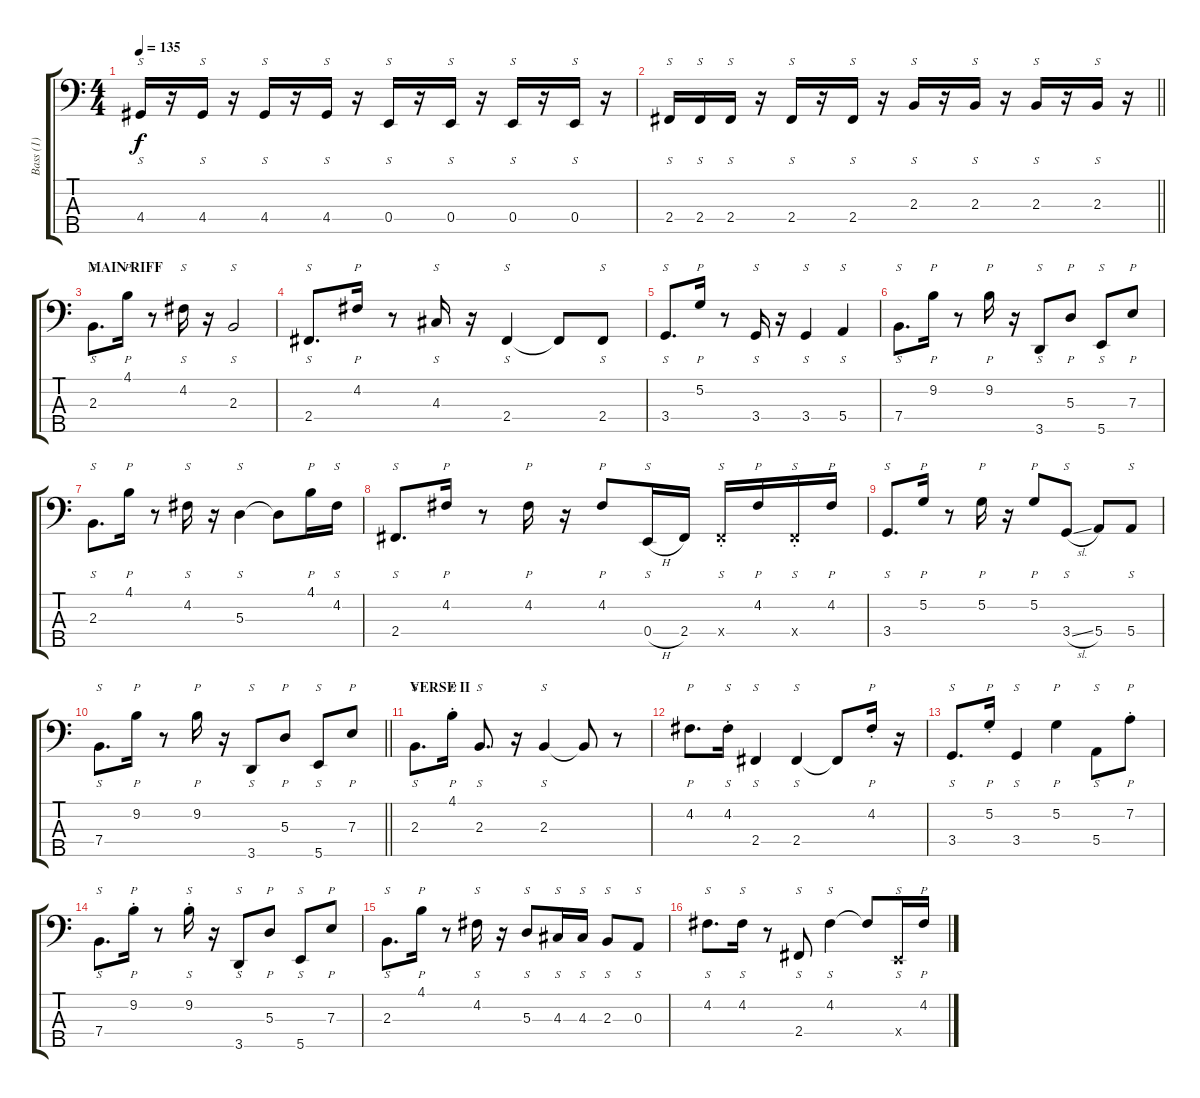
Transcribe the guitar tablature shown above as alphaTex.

\track ("Bass (1)" "Bass (1)") {instrument slapbass2}
\staff {score tabs}
\tuning (G2 D2 A1 E1 B0) {hide}
\ts (4 4)
\tempo 135
\clef f4
\ks c
4.4.16{s dy f} r.16 4.4.16{s} r.16 4.4.16{s} r.16 4.4.16{s} r.16 0.4.16{s} r.16 0.4.16{s} r.16 0.4.16{s} r.16 0.4.16{s} r.16 |
\barLineRight lightlight
2.4.16{s} 2.4.16{s} 2.4.16{s} r.16 2.4.16{s} r.16 2.4.16{s} r.16 2.3.16{s} r.16 2.3.16{s} r.16 2.3.16{s} r.16 2.3.16{s} r.16 |
\section ("" "MAIN RIFF")
2.3.8{s d} 4.1.16{p} r.8 4.2.16{s} r.16 2.3.2{s} |
2.4.8{s d} 4.2.16{p} r.8 4.3.16{s} r.16 2.4.4{s} 2.4{t}.8 2.4.8{s} |
3.4.8{s d} 5.2.16{p} r.8 3.4.16{s} r.16 3.4.4{s} 5.4.4{s} |
7.4.8{s d} 9.2.16{p} r.8 9.2.16{p} r.16 3.5.8{s} 5.3.8{p} 5.5.8{s} 7.3.8{p} |
2.3.8{s d} 4.1.16{p} r.8 4.2.16{s} r.16 5.3.4{s} 5.3{t}.8 4.1.16{p} 4.2.16{s} |
2.4.8{s d} 4.2.16{p} r.8 4.2.16{p} r.16 4.2.8{p} 0.4{h}.16{s} 2.4.16 2.4{st x}.16{s} 4.2.16{p} 2.4{st x}.16{s} 4.2.16{p} |
3.4.8{s d} 5.2.16{p} r.8 5.2.16{p} r.16 5.2.8{p} 3.4{sl}.8{s} 5.4.8 5.4.8{s} |
\barLineRight lightlight
7.4.8{s d} 9.2.16{p} r.8 9.2.16{p} r.16 3.5.8{s} 5.3.8{p} 5.5.8{s} 7.3.8{p} |
\section ("" "VERSE II")
2.3.8{s d} 4.1{st}.16{p} 2.3.8{s d} r.16 2.3.4{s} 2.3{t}.8 r.8 |
4.2.8{p d} 4.2{st}.16{s} 2.4.4{s} 2.4.4{s} 2.4{t}.8 4.2{st}.16{p} r.16 |
3.4.8{s d} 5.2{st}.16{p} 3.4.4{s} 5.2.4{p} 5.4.8{s} 7.2{st}.8{p} |
7.4.8{s d} 9.2{st}.16{p} r.8 9.2{st}.16{s} r.16 3.5.8{s} 5.3.8{p} 5.5.8{s} 7.3.8{p} |
2.3.8{s d} 4.1.16{p} r.8 4.2.16{s} r.16 5.3.8{s} 4.3.16{s} 4.3.16{s} 2.3.8{s} 0.3.8{s} |
4.2.8{s d} 4.2.16{s} r.8 2.4.8{s} 4.2.4{s} 4.2{t}.8 0.4{x}.16{s} 4.2.16{p}
